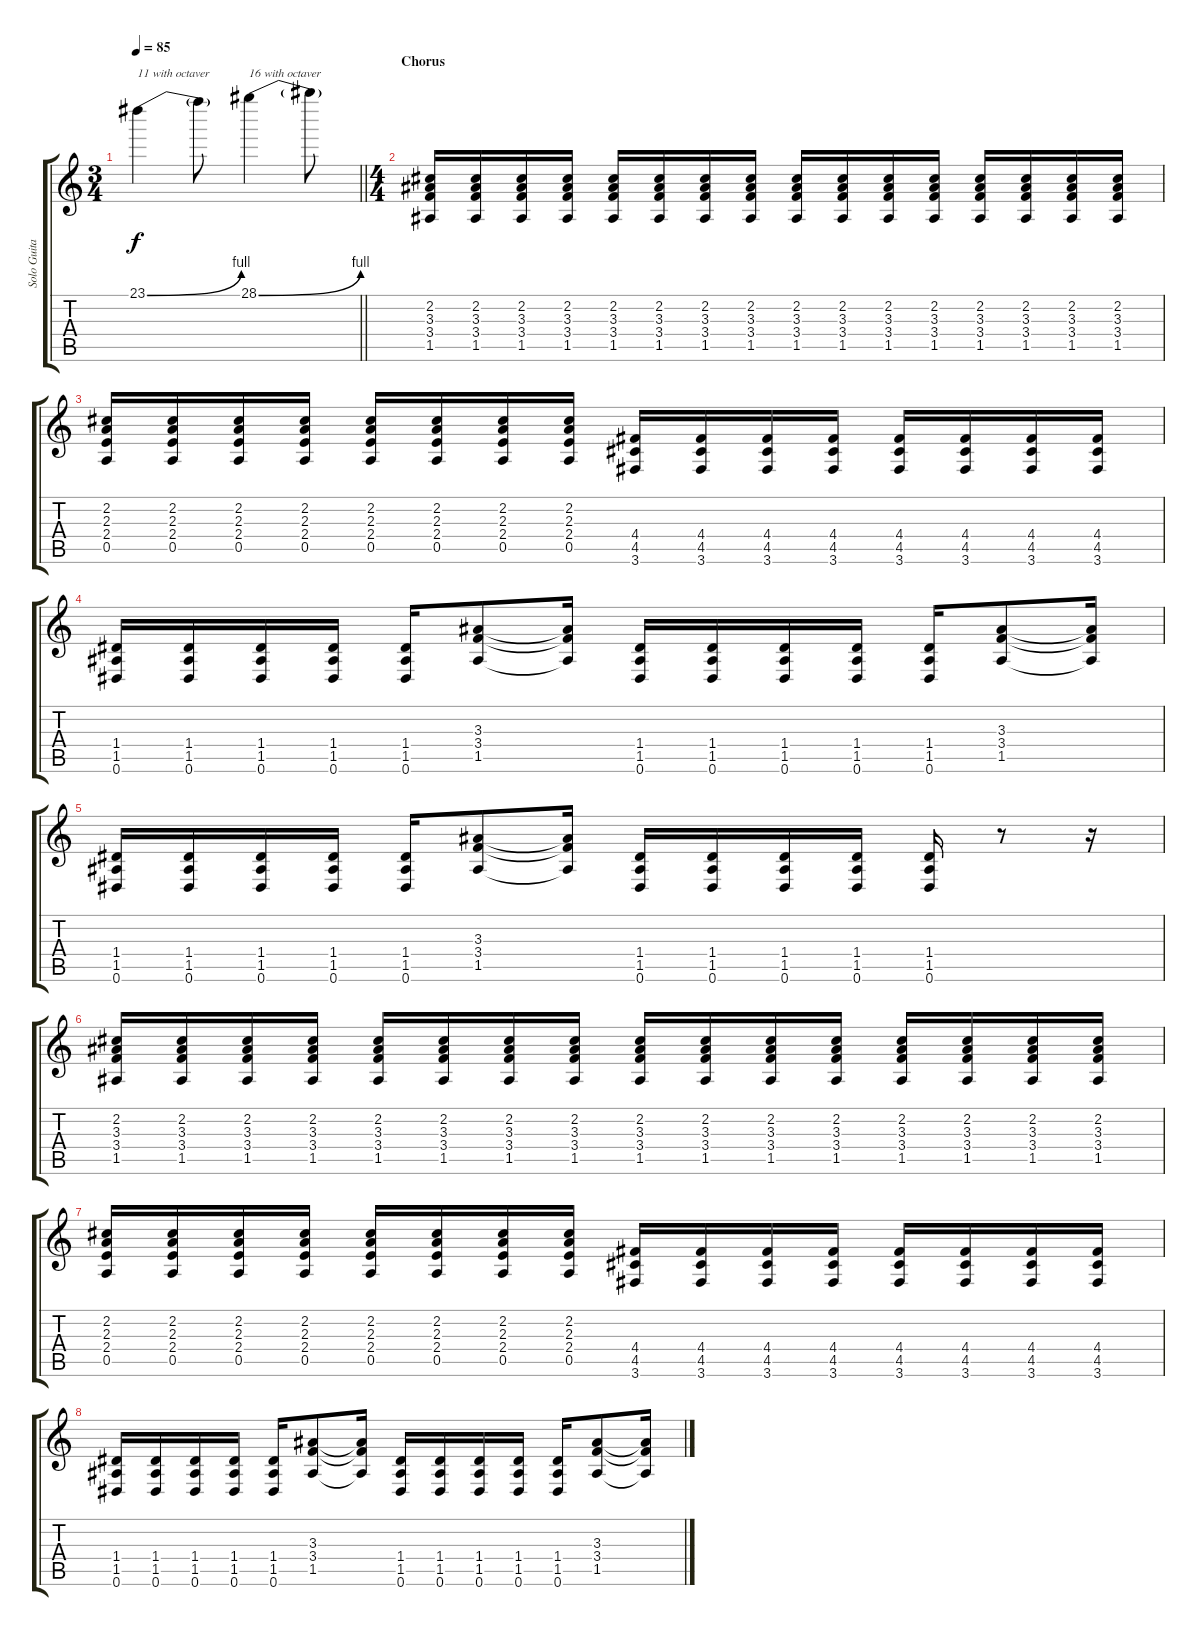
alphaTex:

\track ("Solo Guitar" "Solo Guita") {instrument overdrivenguitar}
\staff {score tabs}
\tuning (E4 B3 G3 D3 A2 Eb2) {hide}
\ts (3 4)
\tempo 85
\clef g2
\barLineRight lightlight
\ks c
23.1{be (bend 0 0 60 4)}.4{txt "11 with octaver" dy f} 23.1{t}.8 28.1{be (bend 0 0 60 4)}.4{txt "16 with octaver"} 28.1{t}.8 |
\ts (4 4)
\section ("" "Chorus")
(2.2 3.3 3.4 1.5).16{instrument distortionguitar} (2.2 3.3 3.4 1.5).16 (2.2 3.3 3.4 1.5).16 (2.2 3.3 3.4 1.5).16 (2.2 3.3 3.4 1.5).16 (2.2 3.3 3.4 1.5).16 (2.2 3.3 3.4 1.5).16 (2.2 3.3 3.4 1.5).16 (2.2 3.3 3.4 1.5).16 (2.2 3.3 3.4 1.5).16 (2.2 3.3 3.4 1.5).16 (2.2 3.3 3.4 1.5).16 (2.2 3.3 3.4 1.5).16 (2.2 3.3 3.4 1.5).16 (2.2 3.3 3.4 1.5).16 (2.2 3.3 3.4 1.5).16 |
(2.2 2.3 2.4 0.5).16 (2.2 2.3 2.4 0.5).16 (2.2 2.3 2.4 0.5).16 (2.2 2.3 2.4 0.5).16 (2.2 2.3 2.4 0.5).16 (2.2 2.3 2.4 0.5).16 (2.2 2.3 2.4 0.5).16 (2.2 2.3 2.4 0.5).16 (4.4 4.5 3.6).16 (4.4 4.5 3.6).16 (4.4 4.5 3.6).16 (4.4 4.5 3.6).16 (4.4 4.5 3.6).16 (4.4 4.5 3.6).16 (4.4 4.5 3.6).16 (4.4 4.5 3.6).16 |
(1.4 1.5 0.6).16 (1.4 1.5 0.6).16 (1.4 1.5 0.6).16 (1.4 1.5 0.6).16 (1.4 1.5 0.6).16 (3.3 3.4 1.5).8 (3.3{t} 3.4{t} 1.5{t}).16 (1.4 1.5 0.6).16 (1.4 1.5 0.6).16 (1.4 1.5 0.6).16 (1.4 1.5 0.6).16 (1.4 1.5 0.6).16 (3.3 3.4 1.5).8 (3.3{t} 3.4{t} 1.5{t}).16 |
(1.4 1.5 0.6).16 (1.4 1.5 0.6).16 (1.4 1.5 0.6).16 (1.4 1.5 0.6).16 (1.4 1.5 0.6).16 (3.3 3.4 1.5).8 (3.3{t} 3.4{t} 1.5{t}).16 (1.4 1.5 0.6).16 (1.4 1.5 0.6).16 (1.4 1.5 0.6).16 (1.4 1.5 0.6).16 (1.4 1.5 0.6).16 r.8 r.16 |
(2.2 3.3 3.4 1.5).16{instrument distortionguitar} (2.2 3.3 3.4 1.5).16 (2.2 3.3 3.4 1.5).16 (2.2 3.3 3.4 1.5).16 (2.2 3.3 3.4 1.5).16 (2.2 3.3 3.4 1.5).16 (2.2 3.3 3.4 1.5).16 (2.2 3.3 3.4 1.5).16 (2.2 3.3 3.4 1.5).16 (2.2 3.3 3.4 1.5).16 (2.2 3.3 3.4 1.5).16 (2.2 3.3 3.4 1.5).16 (2.2 3.3 3.4 1.5).16 (2.2 3.3 3.4 1.5).16 (2.2 3.3 3.4 1.5).16 (2.2 3.3 3.4 1.5).16 |
(2.2 2.3 2.4 0.5).16 (2.2 2.3 2.4 0.5).16 (2.2 2.3 2.4 0.5).16 (2.2 2.3 2.4 0.5).16 (2.2 2.3 2.4 0.5).16 (2.2 2.3 2.4 0.5).16 (2.2 2.3 2.4 0.5).16 (2.2 2.3 2.4 0.5).16 (4.4 4.5 3.6).16 (4.4 4.5 3.6).16 (4.4 4.5 3.6).16 (4.4 4.5 3.6).16 (4.4 4.5 3.6).16 (4.4 4.5 3.6).16 (4.4 4.5 3.6).16 (4.4 4.5 3.6).16 |
(1.4 1.5 0.6).16 (1.4 1.5 0.6).16 (1.4 1.5 0.6).16 (1.4 1.5 0.6).16 (1.4 1.5 0.6).16 (3.3 3.4 1.5).8 (3.3{t} 3.4{t} 1.5{t}).16 (1.4 1.5 0.6).16 (1.4 1.5 0.6).16 (1.4 1.5 0.6).16 (1.4 1.5 0.6).16 (1.4 1.5 0.6).16 (3.3 3.4 1.5).8 (3.3{t} 3.4{t} 1.5{t}).16
